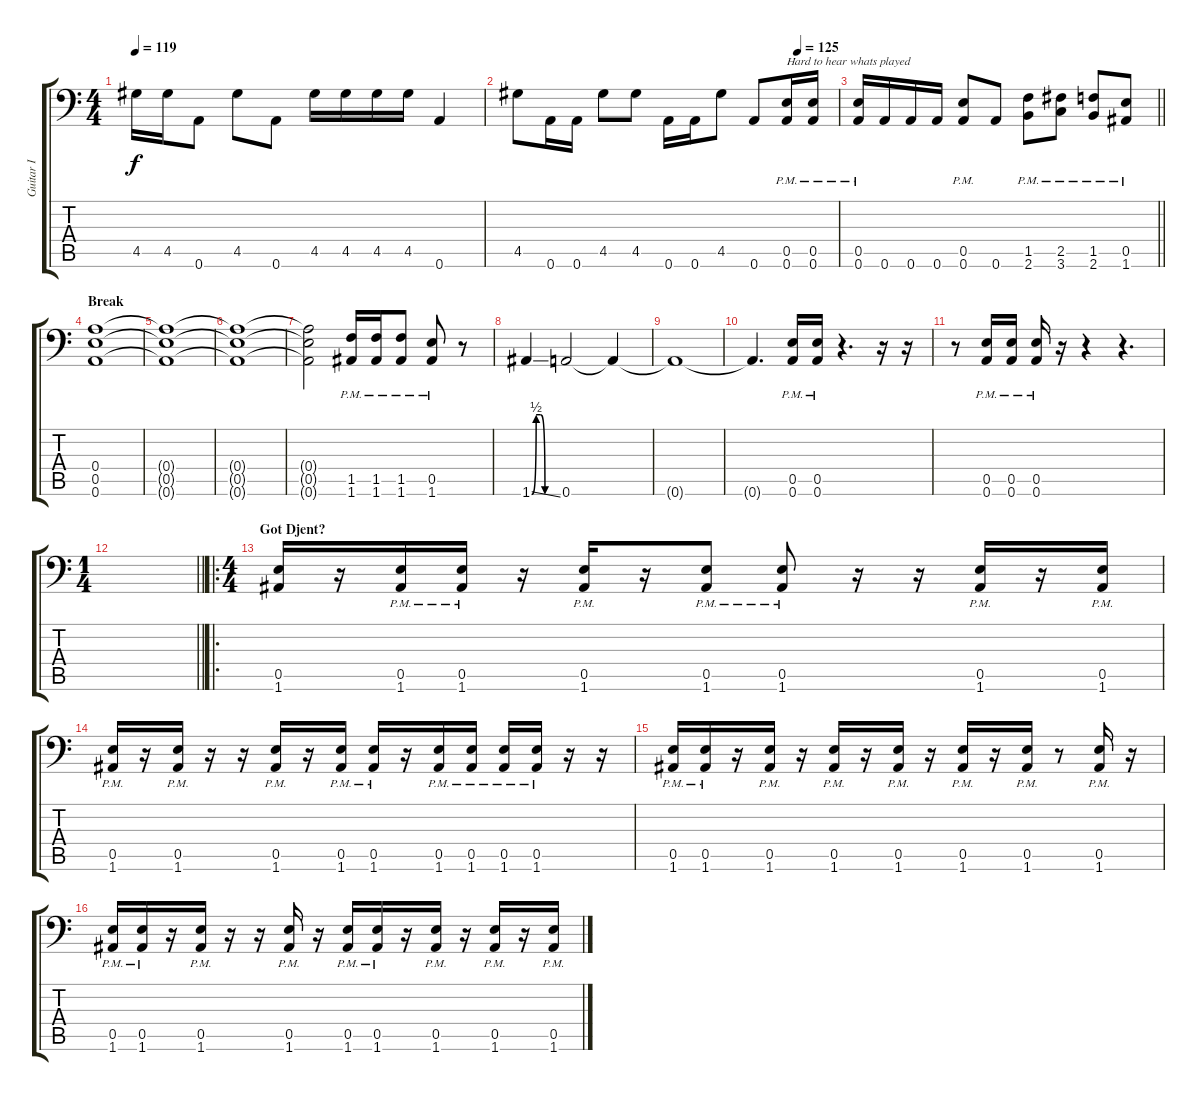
\track ("Guitar I" "Guitar I") {instrument distortionguitar}
\staff {score tabs}
\tuning (B3 Gb3 D3 A2 E2 A1) {hide}
\ts (4 4)
\tempo 119
\clef f4
\ks c
4.5.16{dy f} 4.5.16 0.6.8 4.5.8 0.6.8 4.5.16 4.5.16 4.5.16 4.5.16 0.6.4 |
\tempo (125 0.875)
4.5.8 0.6.16 0.6.16 4.5.8 4.5.8 0.6.16 0.6.16 4.5.8 0.6.8 (0.5{pm} 0.6{pm}).16{txt "Hard to hear whats played"} (0.5{pm} 0.6{pm}).16 |
\barLineRight lightlight
(0.5{pm} 0.6{pm}).16 0.6.16 0.6.16 0.6.16 (0.5{pm} 0.6{pm}).8 0.6.8 (1.5{pm} 2.6{pm}).8 (2.5{pm} 3.6{pm}).8 (1.5{pm} 2.6{pm}).8 (0.5{pm} 1.6{pm}).8 |
\section ("" "Break")
(0.4 0.5 0.6).1 |
(0.4{t} 0.5{t} 0.6{t}).1 |
(0.4{t} 0.5{t} 0.6{t}).1 |
(0.4{t} 0.5{t} 0.6{t}).2 (1.5{pm} 1.6{pm}).16 (1.5{pm} 1.6{pm}).16 (1.5{pm} 1.6{pm}).8 (0.5{pm} 1.6{pm}).8 r.8 |
1.6{be (custom 0 0 10 2 20 2 30 0 60 0) ss}.4 0.6.2 0.6{t}.4 |
0.6{t}.1 |
0.6{t}.4{d} (0.5{pm} 0.6{pm}).16 (0.5{pm} 0.6{pm}).16 r.4{d} r.16 r.16 |
r.8 (0.5{pm} 0.6{pm}).16 (0.5{pm} 0.6{pm}).16 (0.5{pm} 0.6{pm}).16 r.16 r.4 r.4{d} |
\ts (1 4)
\barLineRight lightlight
|
\ro
\ts (4 4)
\section ("" "Got Djent?")
(0.5 1.6).16 r.16 (0.5{pm} 1.6{pm}).16 (0.5{pm} 1.6{pm}).16 r.16 (0.5{pm} 1.6{pm}).16 r.16 (0.5{pm} 1.6{pm}).8 (0.5{pm} 1.6{pm}).8 r.16 r.16 (0.5{pm} 1.6{pm}).16 r.16 (0.5{pm} 1.6{pm}).16 |
(0.5{pm} 1.6{pm}).16 r.16 (0.5{pm} 1.6{pm}).16 r.16 r.16 (0.5{pm} 1.6{pm}).16 r.16 (0.5{pm} 1.6{pm}).16 (0.5{pm} 1.6{pm}).16 r.16 (0.5{pm} 1.6{pm}).16 (0.5{pm} 1.6{pm}).16 (0.5{pm} 1.6{pm}).16 (0.5{pm} 1.6{pm}).16 r.16 r.16 |
(0.5{pm} 1.6{pm}).16 (0.5{pm} 1.6{pm}).16 r.16 (0.5{pm} 1.6{pm}).16 r.16 (0.5{pm} 1.6{pm}).16 r.16 (0.5{pm} 1.6{pm}).16 r.16 (0.5{pm} 1.6{pm}).16 r.16 (0.5{pm} 1.6{pm}).16 r.8 (0.5{pm} 1.6{pm}).16 r.16 |
(0.5{pm} 1.6{pm}).16 (0.5{pm} 1.6{pm}).16 r.16 (0.5{pm} 1.6{pm}).16 r.16 r.16 (0.5{pm} 1.6{pm}).16 r.16 (0.5{pm} 1.6{pm}).16 (0.5{pm} 1.6{pm}).16 r.16 (0.5{pm} 1.6{pm}).16 r.16 (0.5{pm} 1.6{pm}).16 r.16 (0.5{pm} 1.6{pm}).16
